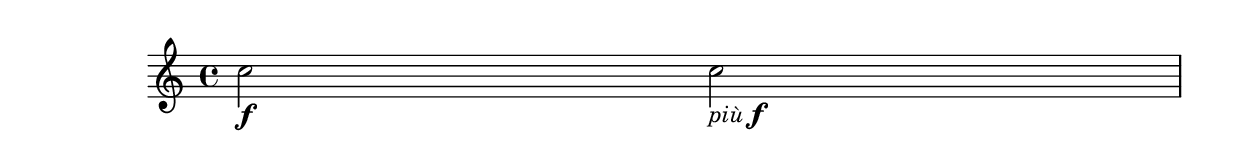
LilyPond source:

%% Do not edit this file; it is auto-generated from LSR http://lsr.dsi.unimi.it
%% This file is in the public domain.
\version "2.11.61"

\header {
  lsrtags = "expressive-marks, text"

  texidoces = "
Ciertas indicaciones dinámicas pueden llevar textos (como \"più
forte\" o \"piano subito\"). Se pueden producir usando un
bloque @code{\\markup}.

"
  doctitlees = "Combinar indicaciones dinámicas con marcados textuales"

  texidoc = "
Some dynamics may involve text indications (such as \"più forte\" or
\"piano subito\"). They can be produced using a @code{\\markup} block.

"
  doctitle = "Combining dynamics with markup texts"
} % begin verbatim
piuF = \markup { \italic più \dynamic f }
\layout { ragged-right = ##f }
\relative c'' {
  c2\f c-\piuF
}

